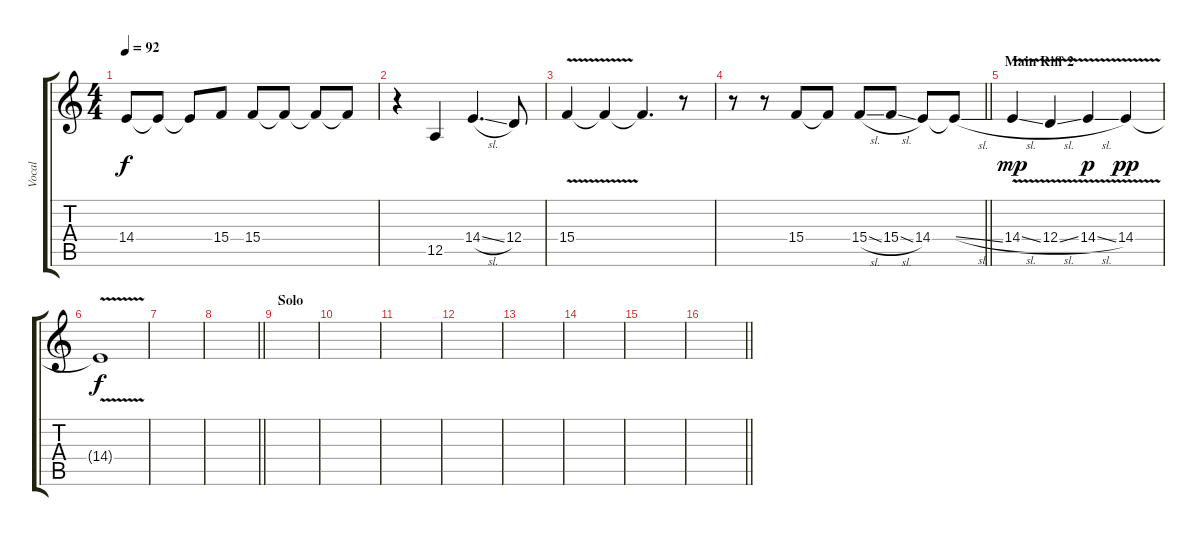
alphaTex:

\track ("Vocal" "Vocal") {instrument ocarina}
\staff {score tabs}
\tuning (E4 B3 G3 D3 A2 E2) {hide}
\ts (4 4)
\tempo 92
\clef g2
\ks c
14.4.8{dy f} 14.4{t}.8 14.4{t}.8 15.4.8 15.4.8 15.4{t}.8 15.4{t}.8 15.4{t}.8 |
r.4 12.5.4 14.4{sl}.4{d} 12.4.8 |
15.4{v}.4 15.4{t}.4 15.4{t}.4{d} r.8 |
\barLineRight lightlight
r.8 r.8 15.4.8 15.4{t}.8 15.4{sl}.8 15.4{sl}.8 14.4.8 14.4{sl t}.8 |
\section ("" "Main Riff 2")
14.4{v sl}.4{dy mp} 12.4{v sl}.4 14.4{v sl}.4{dy p} 14.4{v}.4{dy pp} |
14.4{t}.1{dy f} |
|
\barLineRight lightlight
|
\section ("" "Solo")
|
|
|
|
|
|
|
\barLineRight lightlight
